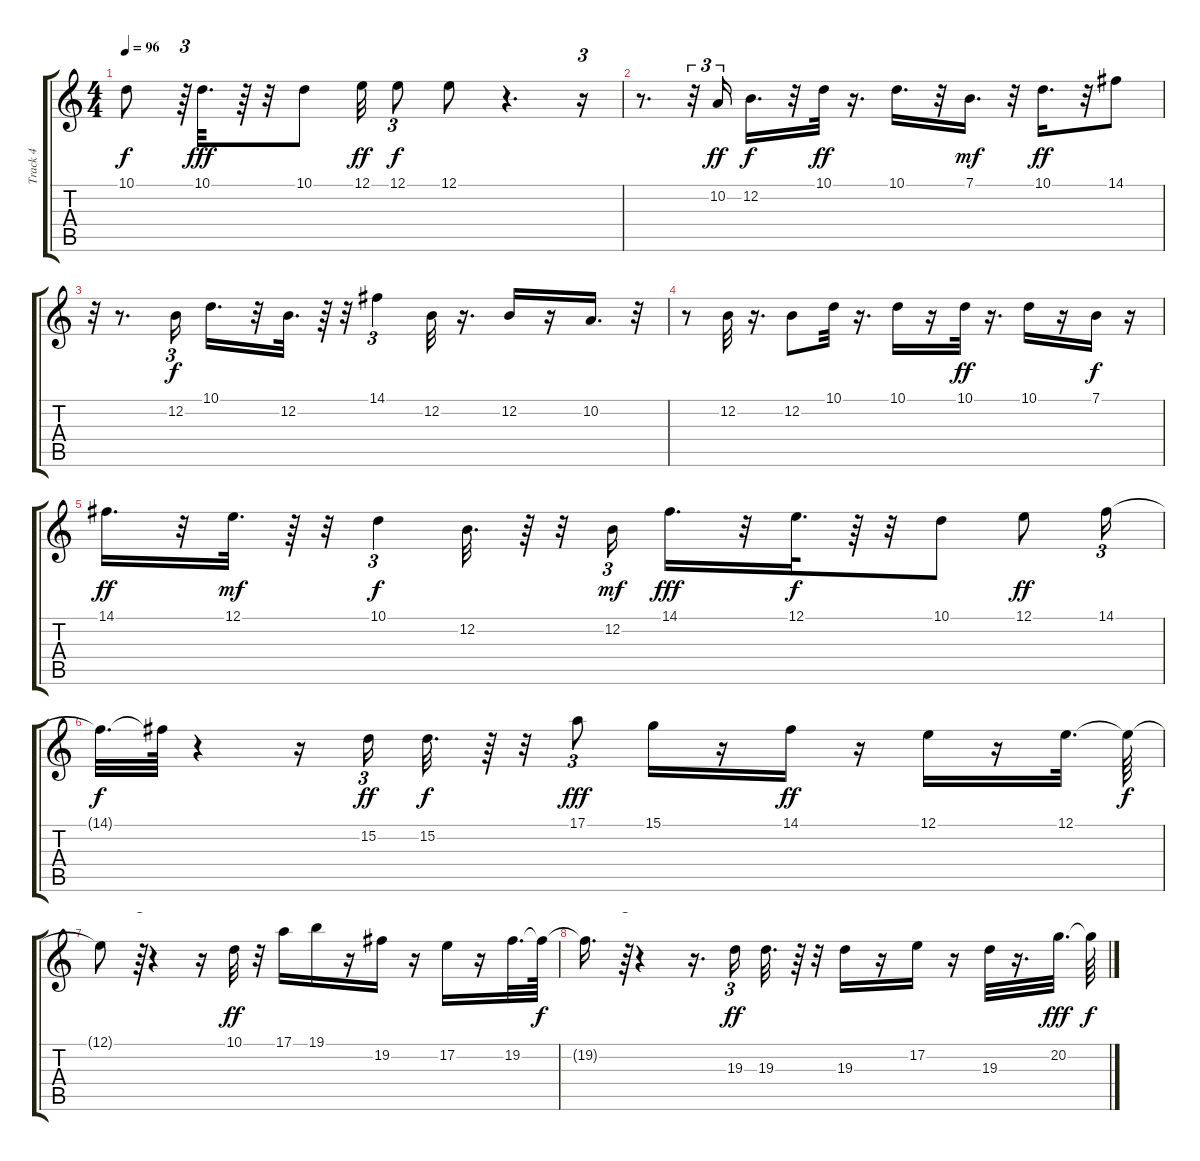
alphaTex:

\track ("Track 4" "Track 4") {instrument electricpiano2}
\staff {score tabs}
\tuning (E4 B3 G3 D3 A2 E2) {hide}
\ts (4 4)
\tempo 96
\clef g2
\ks c
10.1{t}.8{dy f} r.64{tu (3 2)} 10.1.32{d dy fff} r.64 r.32 10.1.8 12.1.32{dy ff} 12.1.8{tu (3 2) dy f} 12.1.8 r.4{d} r.16{tu (3 2)} |
r.8{d} r.32{tu (3 2)} 10.2.16{tu (3 2) dy ff} 12.2.16{d dy f} r.32 10.1.32{dy ff} r.16{d} 10.1.16{d} r.32 7.1.16{d dy mf} r.32 10.1.16{d dy ff} r.32 14.1.8 |
r.32{tu (3 2)} r.8{d} 12.2.16{tu (3 2) dy f} 10.1.16{d} r.32 12.2.32{d} r.64 r.32 14.1.4{tu (3 2)} 12.2.32 r.16{d} 12.2.16 r.16 10.2.16{d} r.32 |
r.8 12.2.32 r.16{d} 12.2.8 10.1.32 r.16{d} 10.1.16 r.16 10.1.32{dy ff} r.16{d} 10.1.16 r.16 7.1.16{dy f} r.16 |
14.1.16{d dy ff} r.32 12.1.32{d dy mf} r.64 r.32 10.1.4{tu (3 2) dy f} 12.2.32{d} r.64 r.32 12.2.16{tu (3 2) dy mf} 14.1.16{d dy fff} r.32 12.1.32{d dy f} r.64 r.32 10.1.8 12.1.8{dy ff} 14.1.16{tu (3 2)} |
14.1{t}.32{d dy f} 14.1{t}.64 r.4 r.16 15.2.16{tu (3 2) dy ff} 15.2.32{d dy f} r.64 r.32 17.1.8{tu (3 2) dy fff} 15.1.16 r.16 14.1.16{dy ff} r.16 12.1.16 r.16 12.1.32{d} 12.1{t}.64{dy f} |
12.1{t}.8 r.64{tu (3 2)} r.4 r.16 10.1.32{dy ff} r.32 17.1.16 19.1.16 r.16 19.2.16 r.16 17.2.16 r.16 19.2.32{d} 19.2{t}.64{dy f} |
19.2{t}.16{d} r.64{tu (3 2)} r.4 r.16{d} 19.3.16{tu (3 2) dy ff} 19.3.32{d} r.64 r.32 19.3.16 r.16 17.2.16 r.16 19.3.32 r.16{d} 20.2.32{d dy fff} 20.2{t}.64{dy f}
